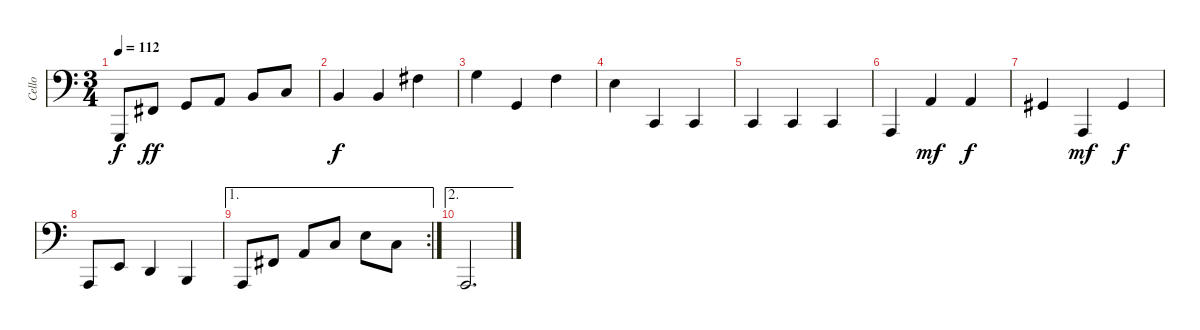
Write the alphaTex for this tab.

\track ("Cello" "Cello") {instrument cello}
\staff {score}
\tuning (E4 B3 G3 D3 A2 E2 G1) {hide}
\ts (3 4)
\tempo 112
\clef f4
\ks c
0.7.8{dy f} 2.6.8{dy ff} 3.6.8 5.6.8 2.5.8 3.5.8 |
2.5.4{dy f} 2.5.4 4.4.4 |
0.3.4 3.6.4 3.4.4 |
2.4.4 5.7.4 5.7.4 |
5.7.4 5.7.4 5.7.4 |
2.7.4 0.5.4{dy mf} 0.5.4{dy f} |
4.6.4 2.7.4{dy mf} 4.6.4{dy f} |
2.7.8 0.6.8 7.7.4 4.7.4 |
\ae 1
\rc 2
2.7.8 2.6.8 0.5.8 3.5.8 2.4.8 3.5.8 |
\ae 2
2.7.2{d}
